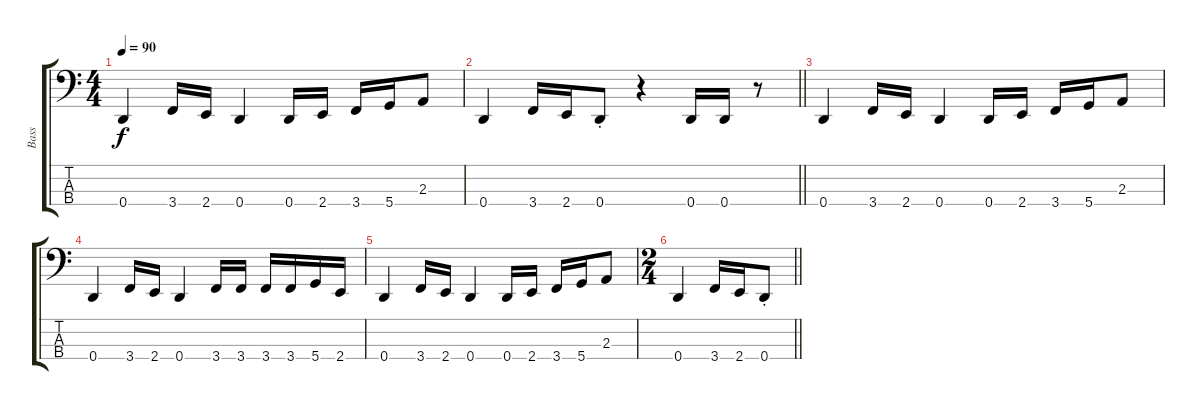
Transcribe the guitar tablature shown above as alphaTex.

\track ("Bass" "Bass") {instrument synthbass2}
\staff {score tabs}
\tuning (F2 C2 G1 D1) {hide}
\ts (4 4)
\tempo 90
\clef f4
\ks c
0.4.4{dy f} 3.4.16 2.4.16 0.4.4 0.4.16 2.4.16 3.4.16 5.4.16 2.3.8 |
\barLineRight lightlight
0.4.4 3.4.16 2.4.16 0.4{st}.8 r.4 0.4.16 0.4.16 r.8 |
0.4.4 3.4.16 2.4.16 0.4.4 0.4.16 2.4.16 3.4.16 5.4.16 2.3.8 |
0.4.4 3.4.16 2.4.16 0.4.4 3.4.16 3.4.16 3.4.16 3.4.16 5.4.16 2.4.16 |
0.4.4 3.4.16 2.4.16 0.4.4 0.4.16 2.4.16 3.4.16 5.4.16 2.3.8 |
\ts (2 4)
\barLineRight lightlight
0.4.4 3.4.16 2.4.16 0.4{st}.8
